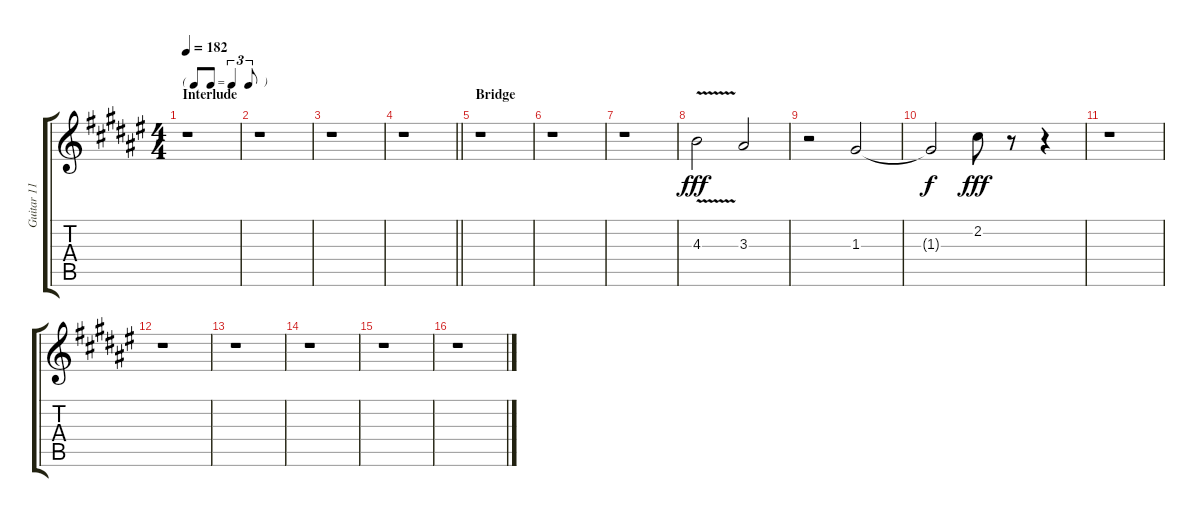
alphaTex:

\track ("Guitar 11 (trumpet)" "Guitar 11 ") {instrument distortionguitar}
\staff {score tabs}
\tuning (E4 B3 G3 D3 A2 E2) {hide}
\ts (4 4)
\tf triplet8th
\section ("" "Interlude")
\tempo 182
\clef g2
\ks f#
r.1{dy fff} |
r.1 |
r.1 |
\barLineRight lightlight
r.1 |
\section ("" "Bridge")
r.1 |
r.1 |
r.1 |
4.3{v}.2 3.3.2 |
r.2 1.3.2 |
1.3{t}.2{dy f} 2.2.8{dy fff} r.8 r.4 |
r.1 |
r.1 |
r.1 |
r.1 |
r.1 |
r.1
